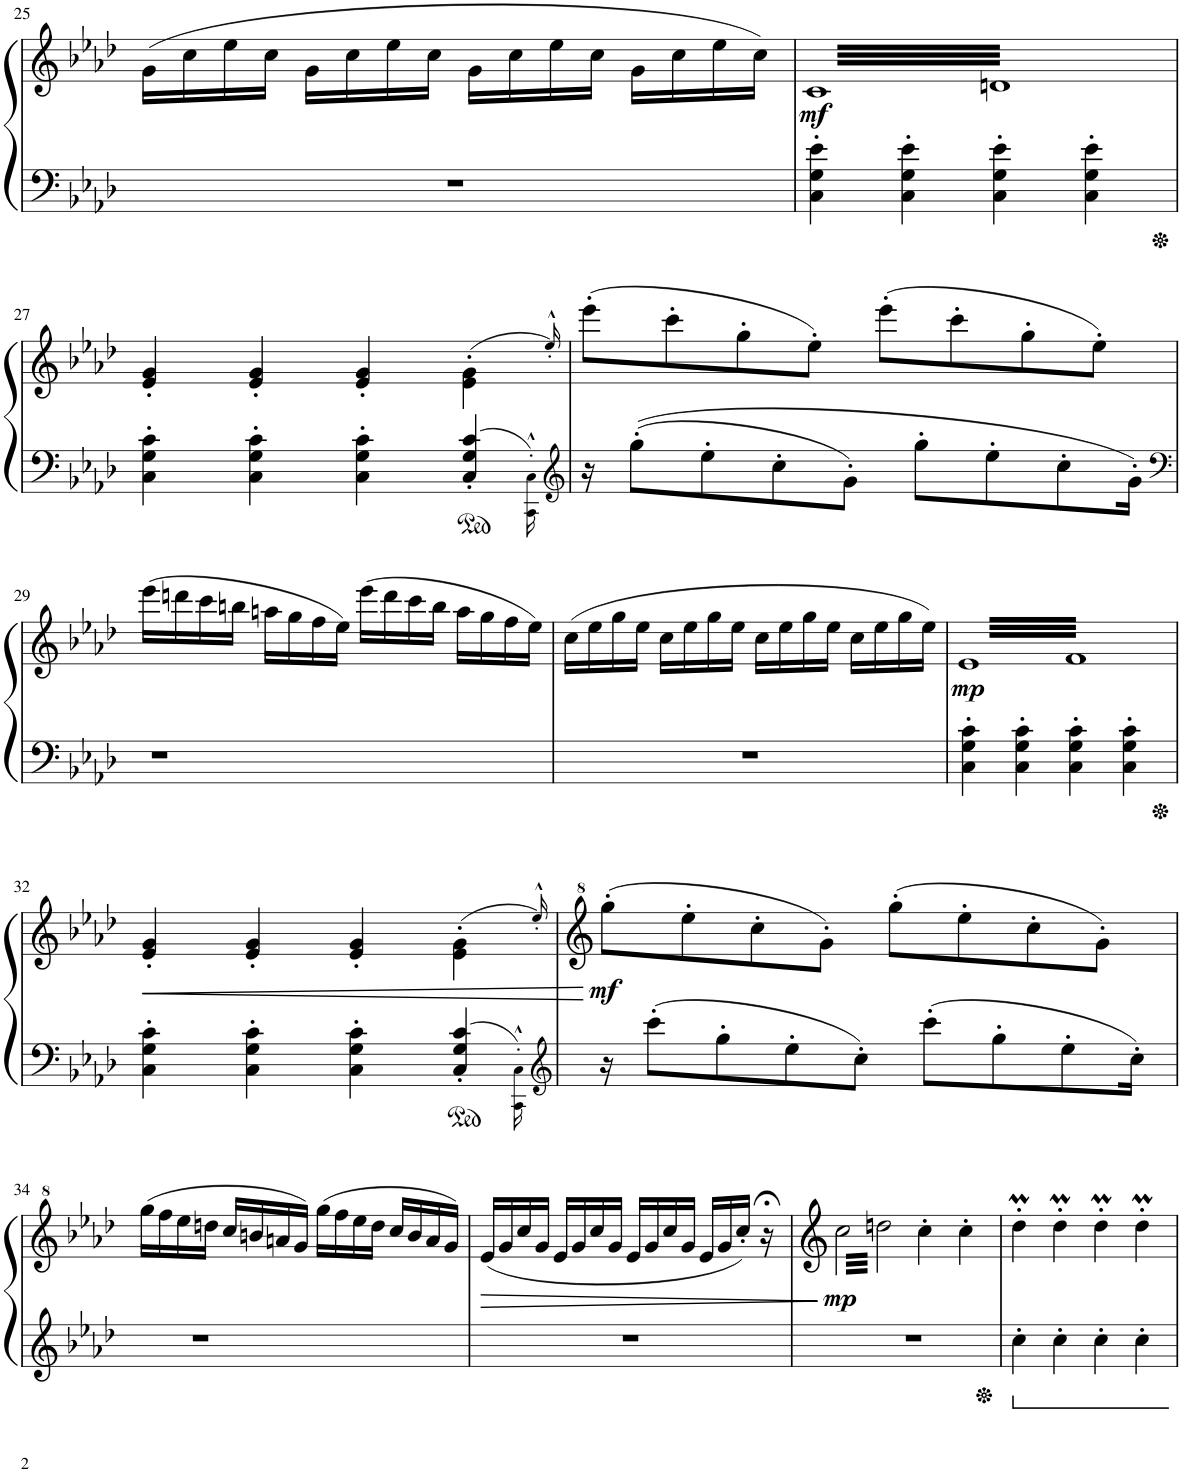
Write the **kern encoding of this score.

**kern	**kern	**dynam
*part1	*part1	*part1
*staff2	*staff1	*staff1/2
*I"Piano	*	*
*I'Pno.	*	*
!!LO:PB:g=z
*clefF4	*clefG2	*
*k[b-e-a-d-]	*k[b-e-a-d-]	*
*M4/4	*M4/4	*
*met(c)	*met(c)	*
=25	=25	=25
1r	(16g\LL	.
.	16cc\	.
.	16ee-\	.
.	16cc\JJ	.
.	16g\LL	.
.	16cc\	.
.	16ee-\	.
.	16cc\JJ	.
.	16g\LL	.
.	16cc\	.
.	16ee-\	.
.	16cc\JJ	.
.	16g\LL	.
.	16cc\	.
.	16ee-\	.
.	16cc\JJ)	.
=26	=26	=26
!	!	!LO:DY:b
*	*tremolo	*
4C\' 4G\' 4e-\'	64cLLLL	mf
.	64dn	.
.	64c	.
.	64dn	.
.	64c	.
.	64dn	.
.	64c	.
.	64dn	.
.	64c	.
.	64dn	.
.	64c	.
.	64dn	.
.	64c	.
.	64dn	.
.	64c	.
.	64dn	.
4C\' 4G\' 4e-\'	64c	.
.	64dn	.
.	64c	.
.	64dn	.
.	64c	.
.	64dn	.
.	64c	.
.	64dn	.
.	64c	.
.	64dn	.
.	64c	.
.	64dn	.
.	64c	.
.	64dn	.
.	64c	.
.	64dn	.
4C\' 4G\' 4e-\'	64c	.
.	64dn	.
.	64c	.
.	64dn	.
.	64c	.
.	64dn	.
.	64c	.
.	64dn	.
.	64c	.
.	64dn	.
.	64c	.
.	64dn	.
.	64c	.
.	64dn	.
.	64c	.
.	64dn	.
4C\' 4G\' 4e-\'	64c	.
.	64dn	.
.	64c	.
.	64dn	.
.	64c	.
.	64dn	.
.	64c	.
.	64dn	.
.	64c	.
.	64dn	.
.	64c	.
.	64dn	.
.	64c	.
.	64dn	.
.	64c	.
.	64dnJJJJ	.
*	*Xtremolo	*
!!LO:LB:g=z
=27	=27	=27
4C\' 4G\' 4c\'	4e-/' 4g/'	.
.	.	.
.	.	.
.	.	.
.	.	.
.	.	.
.	.	.
.	.	.
.	.	.
.	.	.
.	.	.
.	.	.
.	.	.
.	.	.
.	.	.
.	.	.
4C\' 4G\' 4c\'	4e-/' 4g/'	.
.	.	.
.	.	.
.	.	.
.	.	.
.	.	.
.	.	.
.	.	.
.	.	.
.	.	.
.	.	.
.	.	.
.	.	.
.	.	.
.	.	.
.	.	.
4C\' 4G\' 4c\'	4e-/' 4g/'	.
4C/' 4G/' 4c/'	(4e-\' 4g\'	.
16qCC\'^^ 16qC\'^^	16qee-'^^/)	.
=28	=28	=28
*clefG2	*	*
16r	(8eee-'\L	.
8gg'\L	.	.
.	8ccc'\	.
8ee-'\	.	.
.	8gg'\	.
8cc'\	.	.
.	8ee-'\J)	.
8g'\J	.	.
.	(8eee-'\L	.
8gg'\L	.	.
.	8ccc'\	.
8ee-'\	.	.
.	8gg'\	.
8cc'\	.	.
.	8ee-'\J)	.
16g'\Jk	.	.
!!LO:LB:g=z
=29	=29	=29
*clefF4	*	*
1r	(16eee-\LL	.
.	16dddn\	.
.	16ccc\	.
.	16bbn\JJ	.
.	16aan\LL	.
.	16gg\	.
.	16ff\	.
.	16ee-\JJ)	.
.	(16eee-\LL	.
.	16ddd\	.
.	16ccc\	.
.	16bb\JJ	.
.	16aa\LL	.
.	16gg\	.
.	16ff\	.
.	16ee-\JJ)	.
=30	=30	=30
1r	(16cc\LL	.
.	16ee-\	.
.	16gg\	.
.	16ee-\JJ	.
.	16cc\LL	.
.	16ee-\	.
.	16gg\	.
.	16ee-\JJ	.
.	16cc\LL	.
.	16ee-\	.
.	16gg\	.
.	16ee-\JJ	.
.	16cc\LL	.
.	16ee-\	.
.	16gg\	.
.	16ee-\JJ)	.
=31	=31	=31
!	!	!LO:DY:b
*	*tremolo	*
4C\' 4G\' 4c\'	64e-LLLL	mp
.	64f	.
.	64e-	.
.	64f	.
.	64e-	.
.	64f	.
.	64e-	.
.	64f	.
.	64e-	.
.	64f	.
.	64e-	.
.	64f	.
.	64e-	.
.	64f	.
.	64e-	.
.	64f	.
4C\' 4G\' 4c\'	64e-	.
.	64f	.
.	64e-	.
.	64f	.
.	64e-	.
.	64f	.
.	64e-	.
.	64f	.
.	64e-	.
.	64f	.
.	64e-	.
.	64f	.
.	64e-	.
.	64f	.
.	64e-	.
.	64f	.
4C\' 4G\' 4c\'	64e-	.
.	64f	.
.	64e-	.
.	64f	.
.	64e-	.
.	64f	.
.	64e-	.
.	64f	.
.	64e-	.
.	64f	.
.	64e-	.
.	64f	.
.	64e-	.
.	64f	.
.	64e-	.
.	64f	.
4C\' 4G\' 4c\'	64e-	.
.	64f	.
.	64e-	.
.	64f	.
.	64e-	.
.	64f	.
.	64e-	.
.	64f	.
.	64e-	.
.	64f	.
.	64e-	.
.	64f	.
.	64e-	.
.	64f	.
.	64e-	.
.	64fJJJJ	.
*	*Xtremolo	*
!!LO:LB:g=z
=32	=32	=32
!	!	!LO:HP:b
4C\' 4G\' 4c\'	4e-/' 4g/'	<
.	.	.
.	.	.
.	.	.
.	.	.
.	.	.
.	.	.
.	.	.
.	.	.
.	.	.
.	.	.
.	.	.
.	.	.
.	.	.
.	.	.
.	.	.
4C\' 4G\' 4c\'	4e-/' 4g/'	.
.	.	.
.	.	.
.	.	.
.	.	.
.	.	.
.	.	.
.	.	.
.	.	.
.	.	.
.	.	.
.	.	.
.	.	.
.	.	.
.	.	.
.	.	.
4C\' 4G\' 4c\'	4e-/' 4g/'	.
4C/' 4G/' 4c/'	(4e-\' 4g\'	.
16qCC\'^^ 16qC\'^^	16qee-'^^/)	.
.	.	[
=33	=33	=33
*clefG2	*	*
!	!	!LO:DY:b
16r	(8ggg'\L	mf
8ccc'\L	.	.
.	8eee-'\	.
8gg'\	.	.
.	8ccc'\	.
8ee-'\	.	.
.	8gg'\J)	.
8cc'\J	.	.
.	(8ggg'\L	.
8ccc'\L	.	.
.	8eee-'\	.
8gg'\	.	.
.	8ccc'\	.
8ee-'\	.	.
.	8gg'\J)	.
16cc'\Jk	.	.
!!LO:LB:g=z
=34	=34	=34
1r	(16ggg\LL	.
.	16fff\	.
.	16eee-\	.
.	16dddn\JJ	.
.	16ccc/LL	.
.	16bbn/	.
.	16aan/	.
.	16gg/JJ)	.
.	(16ggg\LL	.
.	16fff\	.
.	16eee-\	.
.	16ddd\JJ	.
.	16ccc/LL	.
.	16bb/	.
.	16aa/	.
.	16gg/JJ)	.
=35	=35	=35
!	!	!LO:HP:b
1r	(16ee-/LL	>
.	16gg/	.
.	16ccc/	.
.	16gg/JJ	.
.	16ee-/LL	.
.	16gg/	.
.	16ccc/	.
.	16gg/JJ	.
.	16ee-/LL	.
.	16gg/	.
.	16ccc/	.
.	16gg/JJ	.
.	16ee-/LL	.
.	16gg/	.
.	16ccc'/JJ)	.
.	16r;<	.
.	.	]
=36	=36	=36
!	!	!LO:DY:b
*	*tremolo	*
1r	64cc\LLLL	mp
.	64ddn\	.
.	64cc\	.
.	64ddn\	.
.	64cc\	.
.	64ddn\	.
.	64cc\	.
.	64ddn\	.
.	64cc\	.
.	64ddn\	.
.	64cc\	.
.	64ddn\	.
.	64cc\	.
.	64ddn\	.
.	64cc\	.
.	64ddn\	.
.	64cc\	.
.	64ddn\	.
.	64cc\	.
.	64ddn\	.
.	64cc\	.
.	64ddn\	.
.	64cc\	.
.	64ddn\	.
.	64cc\	.
.	64ddn\	.
.	64cc\	.
.	64ddn\	.
.	64cc\	.
.	64ddn\	.
.	64cc\	.
.	64ddn\JJJJ	.
*	*Xtremolo	*
.	4cc'\	.
.	.	.
.	.	.
.	.	.
.	.	.
.	.	.
.	.	.
.	.	.
.	.	.
.	.	.
.	.	.
.	.	.
.	.	.
.	.	.
.	.	.
.	.	.
.	4cc'\	.
=37	=37	=37
4cc'\	4dd-M'\	.
4cc'\	4dd-M'\	.
4cc'\	4dd-M'\	.
4cc'\	4dd-M'\	.
=	=	=
*-	*-	*-
